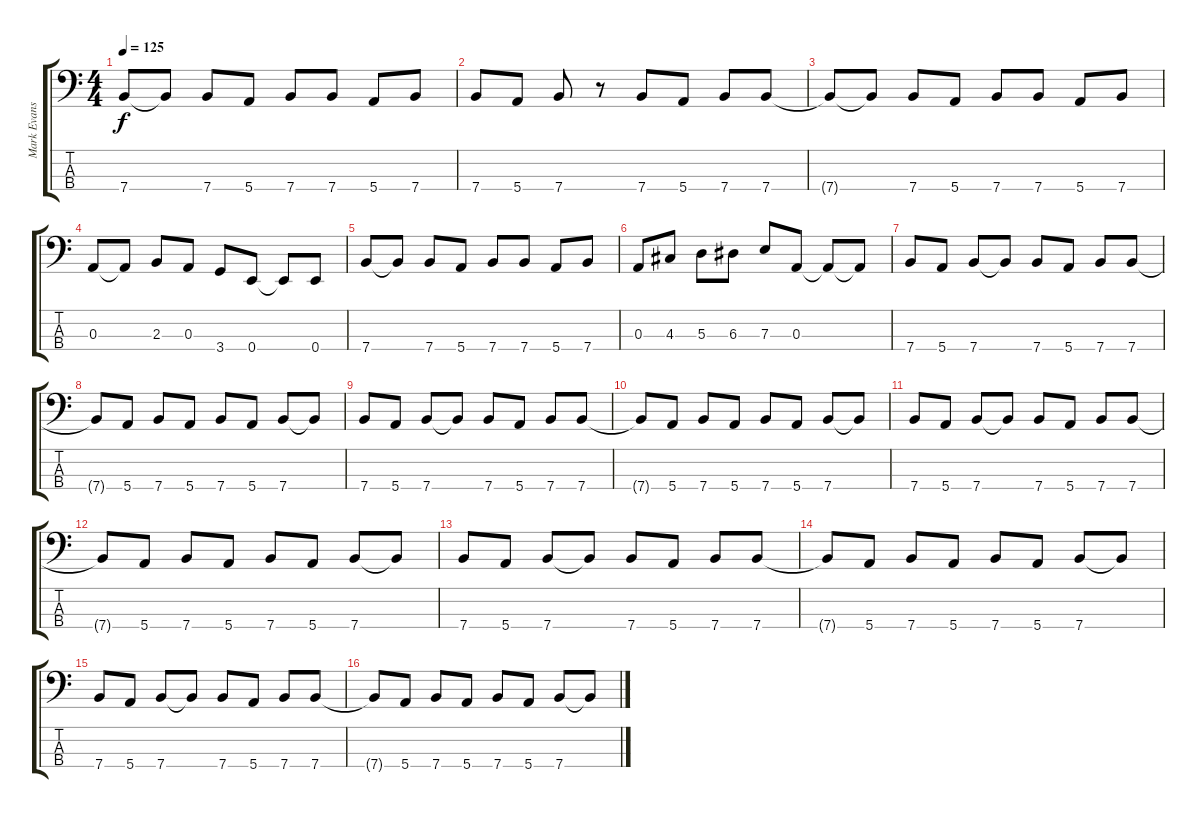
\track ("Mark Evans" "Mark Evans") {instrument electricbassfinger}
\staff {score tabs}
\tuning (G2 D2 A1 E1) {hide}
\ts (4 4)
\tempo 125
\clef f4
\ks c
7.4.8{dy f} 7.4{t}.8 7.4.8 5.4.8 7.4.8 7.4.8 5.4.8 7.4.8 |
7.4.8 5.4.8 7.4.8 r.8 7.4.8 5.4.8 7.4.8 7.4.8 |
7.4{t}.8 7.4{t}.8 7.4.8 5.4.8 7.4.8 7.4.8 5.4.8 7.4.8 |
0.3.8 0.3{t}.8 2.3.8 0.3.8 3.4.8 0.4.8 0.4{t}.8 0.4.8 |
7.4.8 7.4{t}.8 7.4.8 5.4.8 7.4.8 7.4.8 5.4.8 7.4.8 |
0.3.8 4.3.8 5.3.8 6.3.8 7.3.8 0.3.8 0.3{t}.8 0.3{t}.8 |
7.4.8 5.4.8 7.4.8 7.4{t}.8 7.4.8 5.4.8 7.4.8 7.4.8 |
7.4{t}.8 5.4.8 7.4.8 5.4.8 7.4.8 5.4.8 7.4.8 7.4{t}.8 |
7.4.8 5.4.8 7.4.8 7.4{t}.8 7.4.8 5.4.8 7.4.8 7.4.8 |
7.4{t}.8 5.4.8 7.4.8 5.4.8 7.4.8 5.4.8 7.4.8 7.4{t}.8 |
7.4.8 5.4.8 7.4.8 7.4{t}.8 7.4.8 5.4.8 7.4.8 7.4.8 |
7.4{t}.8 5.4.8 7.4.8 5.4.8 7.4.8 5.4.8 7.4.8 7.4{t}.8 |
7.4.8 5.4.8 7.4.8 7.4{t}.8 7.4.8 5.4.8 7.4.8 7.4.8 |
7.4{t}.8 5.4.8 7.4.8 5.4.8 7.4.8 5.4.8 7.4.8 7.4{t}.8 |
7.4.8 5.4.8 7.4.8 7.4{t}.8 7.4.8 5.4.8 7.4.8 7.4.8 |
7.4{t}.8 5.4.8 7.4.8 5.4.8 7.4.8 5.4.8 7.4.8 7.4{t}.8
